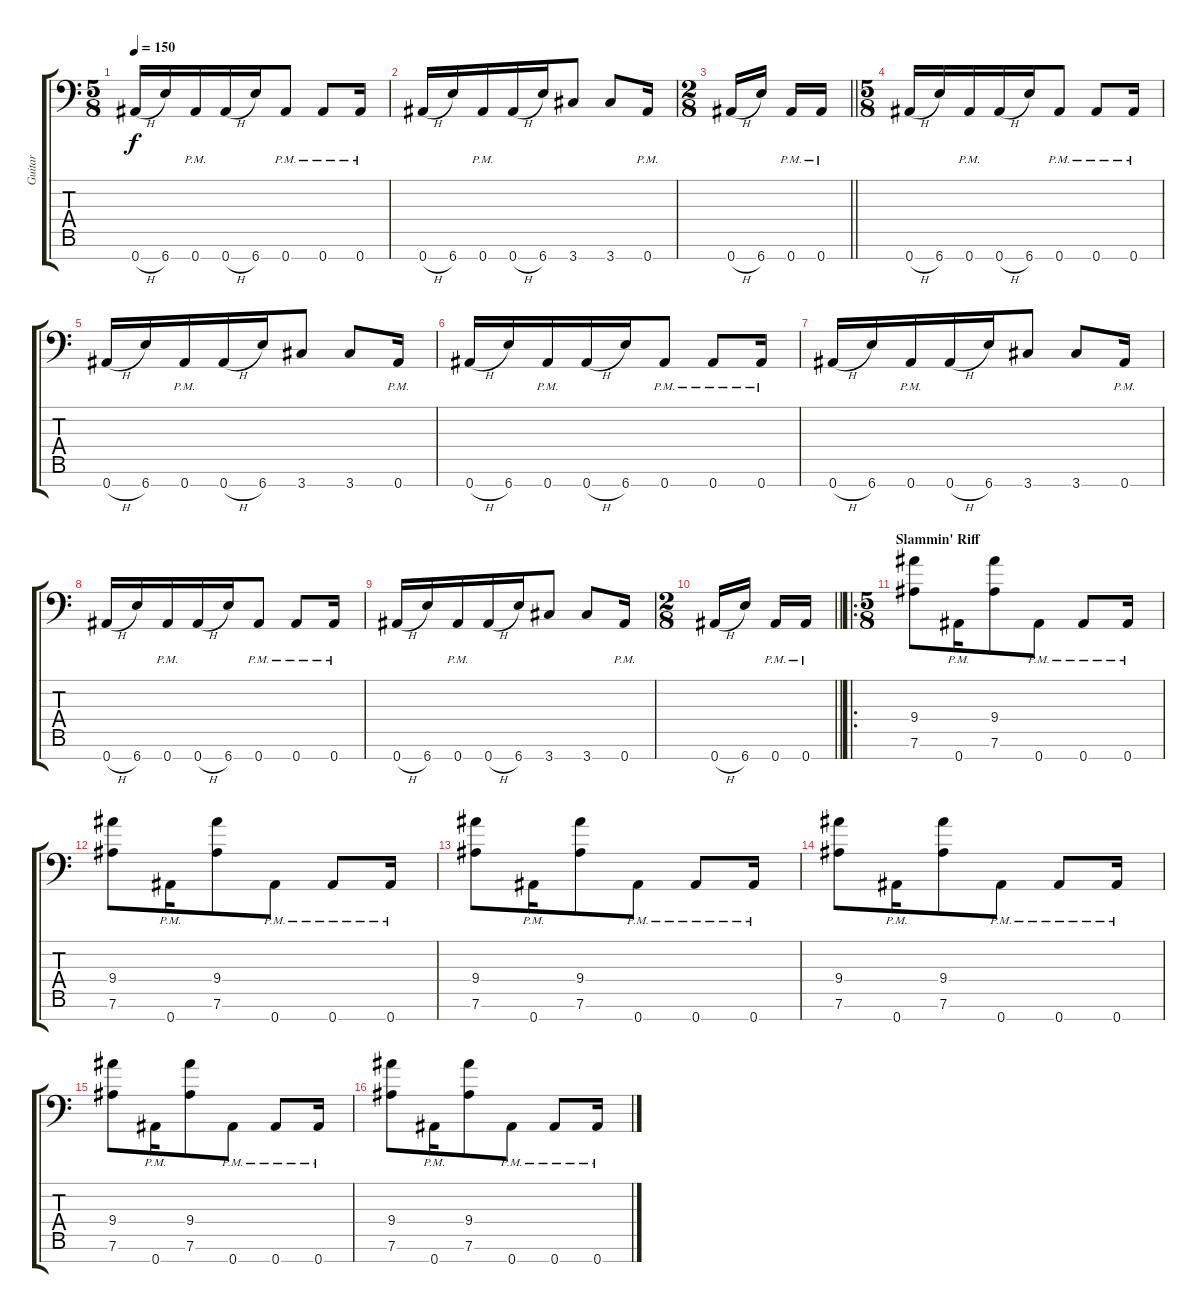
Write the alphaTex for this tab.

\track ("Guitar" "Guitar") {instrument overdrivenguitar}
\staff {score tabs}
\tuning (Eb4 Bb3 Gb3 Db3 Ab2 Eb2 Bb1) {hide}
\ts (5 8)
\tempo 150
\clef f4
\ks c
0.7{h}.16{dy f} 6.7.16 0.7{pm}.16 0.7{h}.16 6.7.16 0.7{pm}.8 0.7{pm}.8 0.7{pm}.16 |
0.7{h}.16 6.7.16 0.7{pm}.16 0.7{h}.16 6.7.16 3.7.8 3.7.8 0.7{pm}.16 |
\ts (2 8)
\barLineRight lightlight
0.7{h}.16 6.7.16 0.7{pm}.16 0.7{pm}.16 |
\ts (5 8)
0.7{h}.16 6.7.16 0.7{pm}.16 0.7{h}.16 6.7.16 0.7{pm}.8 0.7{pm}.8 0.7{pm}.16 |
0.7{h}.16 6.7.16 0.7{pm}.16 0.7{h}.16 6.7.16 3.7.8 3.7.8 0.7{pm}.16 |
0.7{h}.16 6.7.16 0.7{pm}.16 0.7{h}.16 6.7.16 0.7{pm}.8 0.7{pm}.8 0.7{pm}.16 |
0.7{h}.16 6.7.16 0.7{pm}.16 0.7{h}.16 6.7.16 3.7.8 3.7.8 0.7{pm}.16 |
0.7{h}.16 6.7.16 0.7{pm}.16 0.7{h}.16 6.7.16 0.7{pm}.8 0.7{pm}.8 0.7{pm}.16 |
0.7{h}.16 6.7.16 0.7{pm}.16 0.7{h}.16 6.7.16 3.7.8 3.7.8 0.7{pm}.16 |
\ts (2 8)
\barLineRight lightlight
0.7{h}.16 6.7.16 0.7{pm}.16 0.7{pm}.16 |
\ro
\ts (5 8)
\section ("" "Slammin' Riff")
(9.4 7.6).8 0.7{pm}.16 (9.4 7.6).8 0.7{pm}.8 0.7{pm}.8 0.7{pm}.16 |
(9.4 7.6).8 0.7{pm}.16 (9.4 7.6).8 0.7{pm}.8 0.7{pm}.8 0.7{pm}.16 |
(9.4 7.6).8 0.7{pm}.16 (9.4 7.6).8 0.7{pm}.8 0.7{pm}.8 0.7{pm}.16 |
(9.4 7.6).8 0.7{pm}.16 (9.4 7.6).8 0.7{pm}.8 0.7{pm}.8 0.7{pm}.16 |
(9.4 7.6).8 0.7{pm}.16 (9.4 7.6).8 0.7{pm}.8 0.7{pm}.8 0.7{pm}.16 |
(9.4 7.6).8 0.7{pm}.16 (9.4 7.6).8 0.7{pm}.8 0.7{pm}.8 0.7{pm}.16
